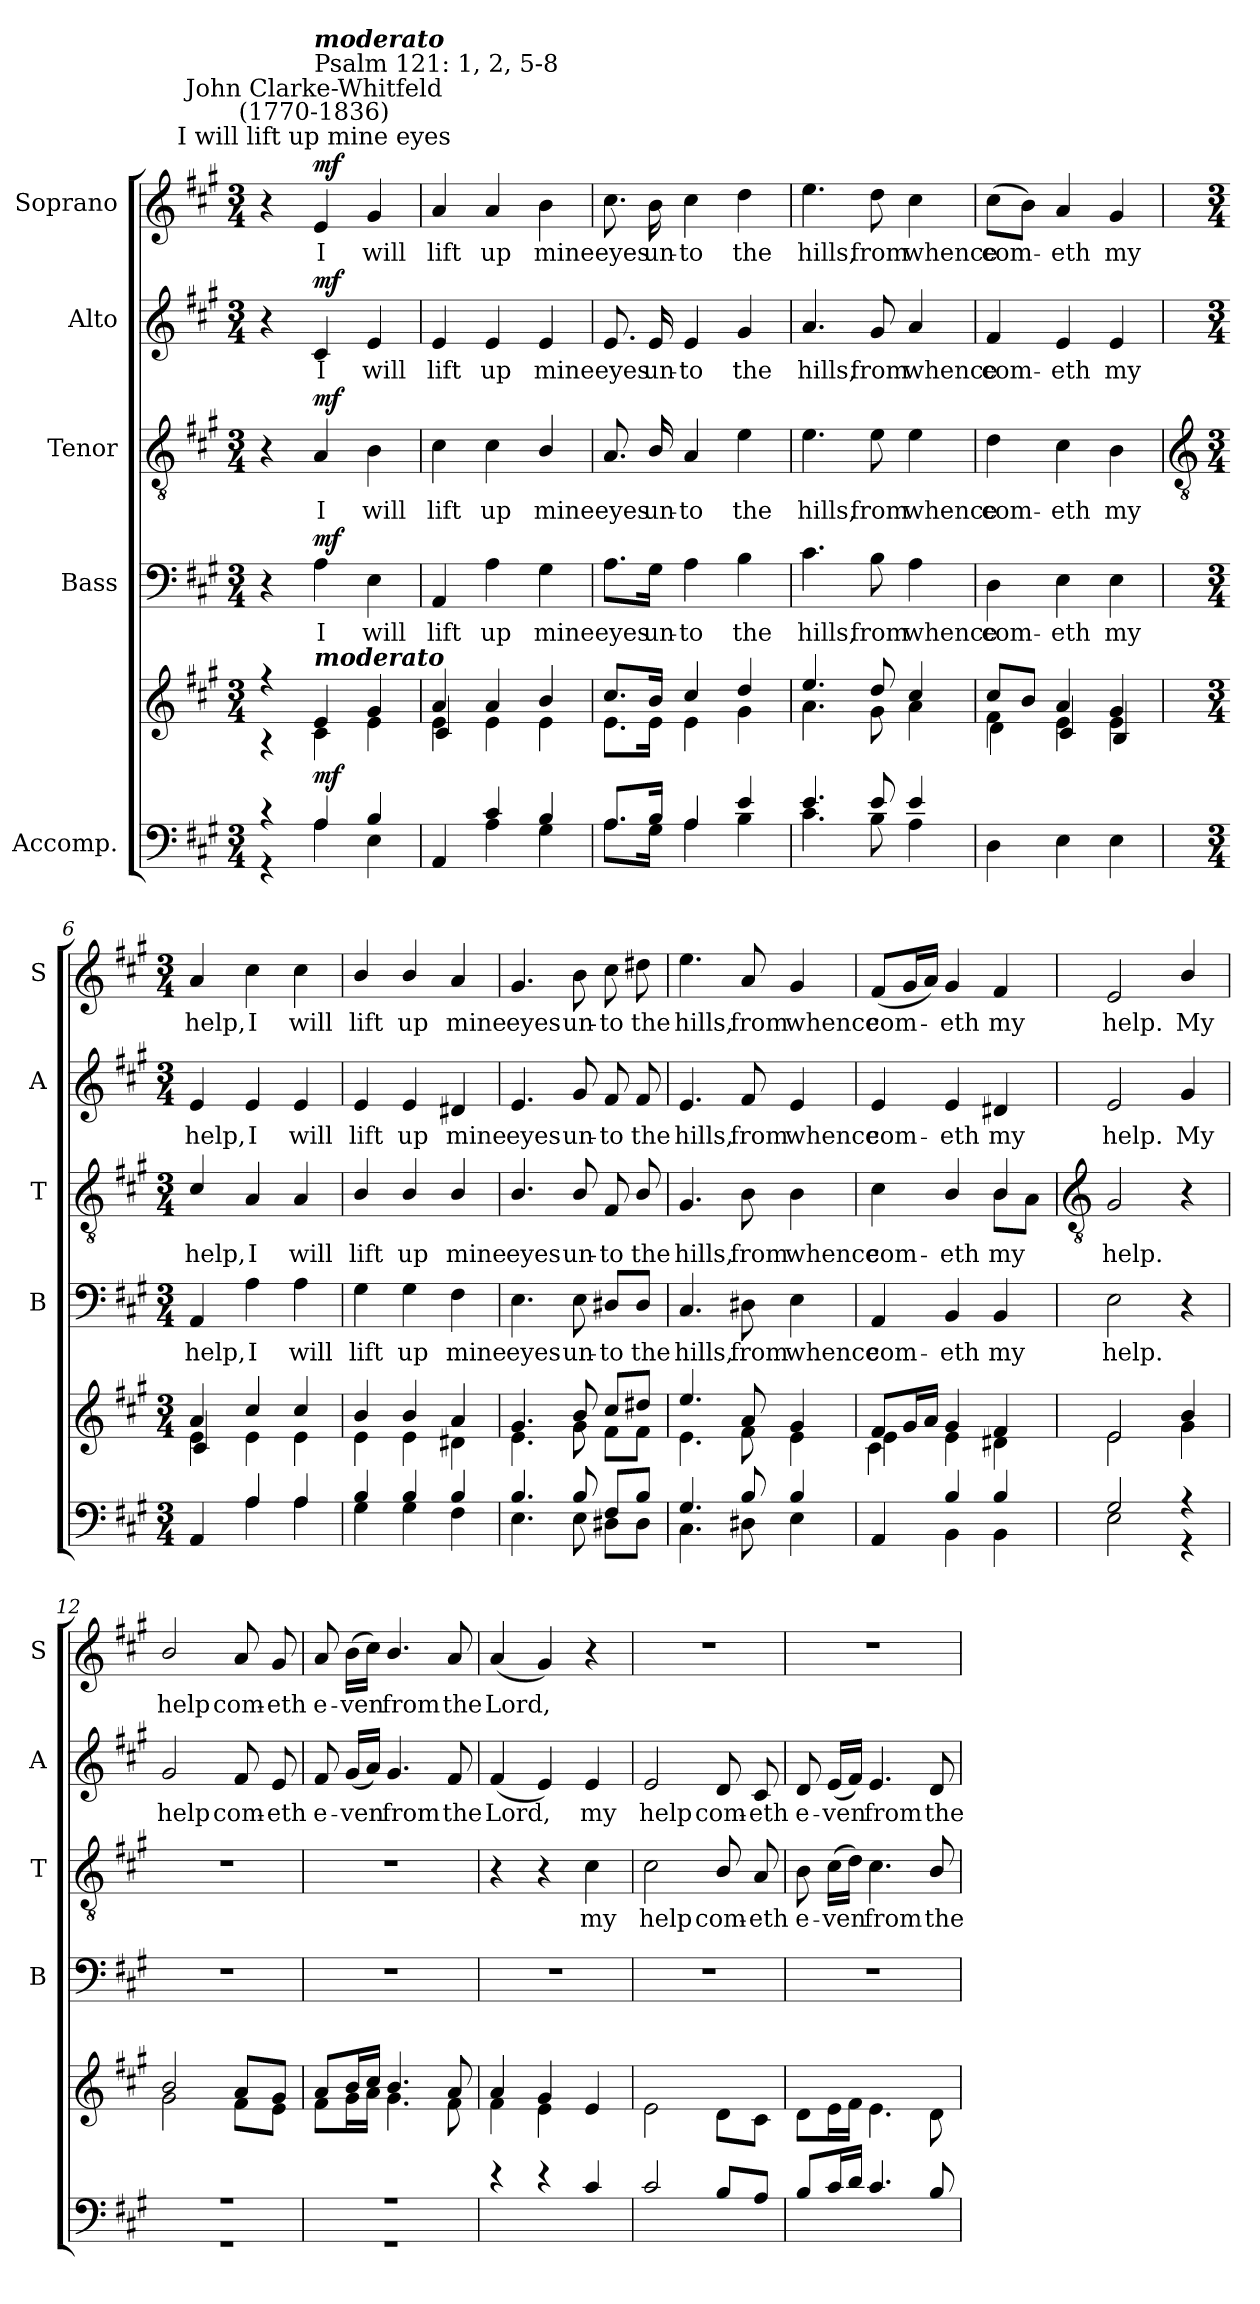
**kern	**kern	**dynam	**kern	**text	**dynam	**kern	**text	**dynam	**kern	**text	**dynam	**kern	**text	**dynam
*part5	*part5	*part5	*part4	*part4	*part4	*part3	*part3	*part3	*part2	*part2	*part2	*part1	*part1	*part1
*staff6	*staff5	*staff5/6	*staff4	*staff4	*staff4	*staff3	*staff3	*staff3	*staff2	*staff2	*staff2	*staff1	*staff1	*staff1
*I"Accomp.	*	*	*I"Bass	*	*	*I"Tenor	*	*	*I"Alto	*	*	*I"Soprano	*	*
*	*	*	*I'B	*	*	*I'T	*	*	*I'A	*	*	*I'S	*	*
*clefF4	*clefG2	*	*clefF4	*	*	*clefGv2	*	*	*clefG2	*	*	*clefG2	*	*
*k[f#c#g#]	*k[f#c#g#]	*	*k[f#c#g#]	*	*	*k[f#c#g#]	*	*	*k[f#c#g#]	*	*	*k[f#c#g#]	*	*
*A:	*A:	*	*A:	*	*	*A:	*	*	*A:	*	*	*A:	*	*
*M3/4	*M3/4	*	*M3/4	*	*	*M3/4	*	*	*M3/4	*	*	*M3/4	*	*
=1	=1	=1	=1	=1	=1	=1	=1	=1	=1	=1	=1	=1	=1	=1
*^	*^	*	*	*	*	*	*	*	*	*	*	*	*	*
4r	4r	4r	4r	.	4r	.	.	4r	.	.	4r	.	.	4r	.	.
!	!	!	!	!	!	!	!	!	!	!	!	!	!	!LO:TX:a:cj:t=I will lift up mine eyes	!	!
!	!	!	!	!	!	!	!	!	!	!	!	!	!	!LO:TX:a:cj:t=John Clarke-Whitfeld\n(1770-1836)	!	!
!	!	!	!	!	!	!	!	!	!	!	!	!	!	!LO:TX:a:t=Psalm 121&colon; 1, 2, 5-8	!	!
!	!	!	!	!	!	!	!	!	!	!	!	!	!	!LO:TX:a:Bi:t=moderato	!	!
!	!	!LO:TX:a:Bi:t=moderato	!	!	!	!	!	!	!	!	!	!	!	!	!	!
!	!	!	!	!LO:DY:b	!	!LO:LY:b	!LO:DY:b	!	!LO:LY:b	!LO:DY:b	!	!LO:LY:b	!LO:DY:b	!	!LO:LY:b	!LO:DY:b
4A	4A	4e	4c#	mf	4A	I	mf	4A	I	mf	4c#	I	mf	4e	I	mf
!	!	!	!	!	!	!LO:LY:b	!	!	!LO:LY:b	!	!	!LO:LY:b	!	!	!LO:LY:b	!
4B	4E	4g#	4e	.	4E	will	.	4B	will	.	4e	will	.	4g#	will	.
=2	=2	=2	=2	=2	=2	=2	=2	=2	=2	=2	=2	=2	=2	=2	=2	=2
*	*	*	*^	*	*	*	*	*	*	*	*	*	*	*	*	*
!	!	!	!	!	!	!	!LO:LY:b	!	!	!LO:LY:b	!	!	!LO:LY:b	!	!	!LO:LY:b	!
4ryy	4AA	4a	4e	4c#	.	4AA	lift	.	4c#	lift	.	4e	lift	.	4a	lift	.
!	!	!	!	!	!	!	!LO:LY:b	!	!	!LO:LY:b	!	!	!LO:LY:b	!	!	!LO:LY:b	!
4c#	4A	4a	4e	2ryy	.	4A	up	.	4c#	up	.	4e	up	.	4a	up	.
!	!	!	!	!	!	!	!LO:LY:b	!	!	!LO:LY:b	!	!	!LO:LY:b	!	!	!LO:LY:b	!
4B	4G#	4b/	4e	.	.	4G#	mine	.	4B/	mine	.	4e	mine	.	4b	mine	.
*	*	*	*v	*v	*	*	*	*	*	*	*	*	*	*	*	*	*
=3	=3	=3	=3	=3	=3	=3	=3	=3	=3	=3	=3	=3	=3	=3	=3	=3
!	!	!	!	!	!	!LO:LY:b	!	!	!LO:LY:b	!	!	!LO:LY:b	!	!	!LO:LY:b	!
8.AL	8.AL	8.cc#/L	8.eL	.	8.A\L	eyes	.	8.A	eyes	.	8.e	eyes	.	8.cc#	eyes	.
!	!	!	!	!	!	!LO:LY:b	!	!	!LO:LY:b	!	!	!LO:LY:b	!	!	!LO:LY:b	!
16BJ	16G#J	16b/J	16eJ	.	16G#\Jk	un-	.	16B/	un-	.	16e	un-	.	16b	un-	.
!	!	!	!	!	!	!LO:LY:b	!	!	!LO:LY:b	!	!	!LO:LY:b	!	!	!LO:LY:b	!
4A	4A	4cc#/	4e	.	4A	-to	.	4A	-to	.	4e	-to	.	4cc#	-to	.
!	!	!	!	!	!	!LO:LY:b	!	!	!LO:LY:b	!	!	!LO:LY:b	!	!	!LO:LY:b	!
4e	4B	4dd	4g#\	.	4B	the	.	4e	the	.	4g#	the	.	4dd	the	.
=4	=4	=4	=4	=4	=4	=4	=4	=4	=4	=4	=4	=4	=4	=4	=4	=4
!	!	!	!	!	!	!LO:LY:b	!	!	!LO:LY:b	!	!	!LO:LY:b	!	!	!LO:LY:b	!
4.e	4.c#	4.ee	4.a\	.	4.c#	hills,	.	4.e	hills,	.	4.a	hills,	.	4.ee	hills,	.
!	!	!	!	!	!	!LO:LY:b	!	!	!LO:LY:b	!	!	!LO:LY:b	!	!	!LO:LY:b	!
8e	8B	8dd	8g#\	.	8B	from	.	8e	from	.	8g#	from	.	8dd	from	.
!	!	!	!	!	!	!LO:LY:b	!	!	!LO:LY:b	!	!	!LO:LY:b	!	!	!LO:LY:b	!
4e	4A	4cc#/	4a	.	4A	whence	.	4e	whence	.	4a	whence	.	4cc#	whence	.
=5	=5	=5	=5	=5	=5	=5	=5	=5	=5	=5	=5	=5	=5	=5	=5	=5
*	*	*	*^	*	*	*	*	*	*	*	*	*	*	*	*	*
!	!	!	!	!	!	!	!LO:LY:b	!	!	!LO:LY:b	!	!	!LO:LY:b	!	!	!LO:LY:b	!
*v	*v	*	*	*	*	*	*	*	*	*	*	*	*	*	*	*	*
4D	8cc#/L	4f#\	4d\	.	4D	com-	.	4d	com-	.	4f#	com-	.	(>8cc#L	com-	.
.	8b/J	.	.	.	.	.	.	.	.	.	.	.	.	8bJ)	.	.
!	!	!	!	!	!	!LO:LY:b	!	!	!LO:LY:b	!	!	!LO:LY:b	!	!	!LO:LY:b	!
4E	4a	4e	4c#	.	4E	-eth	.	4c#	-eth	.	4e	-eth	.	4a	eth	.
!	!	!	!	!	!	!LO:LY:b	!	!	!LO:LY:b	!	!	!LO:LY:b	!	!	!LO:LY:b	!
4E	4g#	4e	4B	.	4E	my	.	4B	my	.	4e	my	.	4g#	my	.
!!LO:LB:g=z
=6	=6	=6	=6	=6	=6	=6	=6	=6	=6	=6	=6	=6	=6	=6	=6	=6
*	*	*	*	*	*	*	*	*clefGv2	*	*	*	*	*	*	*	*
*M3/4	*M3/4	*	*	*	*M3/4	*	*	*M3/4	*	*	*M3/4	*	*	*M3/4	*	*
*^	*	*	*	*	*	*	*	*^	*	*	*	*	*	*	*	*
!	!	!	!	!	!	!	!LO:LY:b	!	!	!LO:N:vis=1	!LO:LY:b	!	!	!LO:LY:b	!	!	!LO:LY:b	!
4ryy	4AA	4a	4e	4c#	.	4AA	help,	.	4c#	2.ryy	help,	.	4e	help,	.	4a	help,	.
!	!	!	!	!	!	!	!LO:LY:b	!	!	!	!LO:LY:b	!	!	!LO:LY:b	!	!	!LO:LY:b	!
4A	4A	4cc#/	4e	2ryy	.	4A	I	.	4A	.	I	.	4e	I	.	4cc#	I	.
!	!	!	!	!	!	!	!LO:LY:b	!	!	!	!LO:LY:b	!	!	!LO:LY:b	!	!	!LO:LY:b	!
4A	4A	4cc#/	4e	.	.	4A	will	.	4A	.	will	.	4e	will	.	4cc#	will	.
*	*	*	*v	*v	*	*	*	*	*	*	*	*	*	*	*	*	*	*
=7	=7	=7	=7	=7	=7	=7	=7	=7	=7	=7	=7	=7	=7	=7	=7	=7	=7
!	!	!	!	!	!	!LO:LY:b	!	!	!LO:N:vis=1	!LO:LY:b	!	!	!LO:LY:b	!	!	!LO:LY:b	!
4B	4G#	4b/	4e	.	4G#	lift	.	4B/	2.ryy	lift	.	4e	lift	.	4b/	lift	.
!	!	!	!	!	!	!LO:LY:b	!	!	!	!LO:LY:b	!	!	!LO:LY:b	!	!	!LO:LY:b	!
4B	4G#	4b/	4e	.	4G#	up	.	4B/	.	up	.	4e	up	.	4b/	up	.
!	!	!	!	!	!	!LO:LY:b	!	!	!	!LO:LY:b	!	!	!LO:LY:b	!	!	!LO:LY:b	!
4B	4F#	4a	4d#X	.	4F#	mine	.	4B/	.	mine	.	4d#X	mine	.	4a	mine	.
=8	=8	=8	=8	=8	=8	=8	=8	=8	=8	=8	=8	=8	=8	=8	=8	=8	=8
!	!	!	!	!	!	!LO:LY:b	!	!	!LO:N:vis=1	!LO:LY:b	!	!	!LO:LY:b	!	!	!LO:LY:b	!
4.B	4.E	4.g#	4.e	.	4.E	eyes	.	4.B/	2.ryy	eyes	.	4.e	eyes	.	4.g#	eyes	.
!	!	!	!	!	!	!LO:LY:b	!	!	!	!LO:LY:b	!	!	!LO:LY:b	!	!	!LO:LY:b	!
8B	8E	8b/	8g#	.	8E	un-	.	8B/	.	un-	.	8g#	un-	.	8b	un-	.
!	!	!	!	!	!	!LO:LY:b	!	!	!	!LO:LY:b	!	!	!LO:LY:b	!	!	!LO:LY:b	!
8F#L	8D#XL	8cc#L	8f#\L	.	8D#X/L	-to	.	8F#	.	-to	.	8f#	-to	.	8cc#	-to	.
!	!	!	!	!	!	!LO:LY:b	!	!	!	!LO:LY:b	!	!	!LO:LY:b	!	!	!LO:LY:b	!
8BJ	8D#J	8dd#XJ	8f#\J	.	8D#/J	the	.	8B/	.	the	.	8f#	the	.	8dd#X	the	.
=9	=9	=9	=9	=9	=9	=9	=9	=9	=9	=9	=9	=9	=9	=9	=9	=9	=9
!	!	!	!	!	!	!LO:LY:b	!	!	!LO:N:vis=1	!LO:LY:b	!	!	!LO:LY:b	!	!	!LO:LY:b	!
4.G#	4.C#\	4.ee	4.e\	.	4.C#	hills,	.	4.G#	2.ryy	hills,	.	4.e	hills,	.	4.ee	hills,	.
!	!	!	!	!	!	!LO:LY:b	!	!	!	!LO:LY:b	!	!	!LO:LY:b	!	!	!LO:LY:b	!
8B	8D#X	8a	8f#	.	8D#X	from	.	8B\	.	from	.	8f#	from	.	8a	from	.
!	!	!	!	!	!	!LO:LY:b	!	!	!	!LO:LY:b	!	!	!LO:LY:b	!	!	!LO:LY:b	!
4B	4E	4g#	4e	.	4E	whence	.	4B\	.	whence	.	4e	whence	.	4g#	whence	.
=10	=10	=10	=10	=10	=10	=10	=10	=10	=10	=10	=10	=10	=10	=10	=10	=10	=10
*	*	*	*^	*	*	*	*	*	*	*	*	*	*	*	*	*	*
!	!	!	!	!	!	!	!LO:LY:b	!	!	!	!LO:LY:b	!	!	!LO:LY:b	!	!	!LO:LY:b	!
4ryy	4AA	8f#L	4e\	4c#\	.	4AA	com-	.	4c#\	2ryy	com-	.	4e	com-	.	(<8f#L	com-	.
.	.	16g#L	.	.	.	.	.	.	.	.	.	.	.	.	.	16g#L	.	.
.	.	16aJJ	.	.	.	.	.	.	.	.	.	.	.	.	.	16aJJ)	.	.
!	!	!	!	!	!	!	!LO:LY:b	!	!	!	!LO:LY:b	!	!	!LO:LY:b	!	!	!LO:LY:b	!
4B	4BB\	4g#	4e	2ryy	.	4BB	-eth	.	4B/	.	-eth	.	4e	-eth	.	4g#	eth	.
!	!	!	!	!	!	!	!LO:LY:b	!	!	!	!LO:LY:b	!	!	!LO:LY:b	!	!	!LO:LY:b	!
4B	4BB\	4f#	4d#X	.	.	4BB	my	.	4B/	8B\L	my	.	4d#X	my	.	4f#	my	.
.	.	.	.	.	.	.	.	.	.	8A\J	.	.	.	.	.	.	.	.
*	*	*v	*v	*v	*	*	*	*	*v	*v	*	*	*	*	*	*	*	*
!!LO:LB:g=z
=11	=11	=11	=11	=11	=11	=11	=11	=11	=11	=11	=11	=11	=11	=11	=11
*	*	*	*	*	*	*	*clefGv2	*	*	*	*	*	*	*	*
*	*	*^	*	*	*	*	*^	*	*	*	*	*	*	*	*
!	!	!	!	!	!	!LO:LY:b	!	!	!	!LO:LY:b	!	!	!LO:LY:b	!	!	!LO:LY:b	!
*	*	*	*	*	*	*	*	*v	*v	*	*	*	*	*	*	*	*
2G#	2E	2e	2e	.	2E	help.	.	2G#/	help.	.	2e	help.	.	2e	help.	.
!	!	!	!	!	!	!	!	!	!	!	!	!LO:LY:b	!	!	!LO:LY:b	!
4r	4r	4b/	4g#	.	4r	.	.	4r	.	.	4g#	My	.	4b/	My	.
=12	=12	=12	=12	=12	=12	=12	=12	=12	=12	=12	=12	=12	=12	=12	=12	=12
!LO:N:vis=1	!LO:N:vis=1	!	!	!	!LO:N:vis=1	!	!	!LO:N:vis=1	!	!	!	!LO:LY:b	!	!	!LO:LY:b	!
2.r	2.r	2b/	2g#	.	2.r	.	.	2.r	.	.	2g#	help	.	2b/	help	.
!	!	!	!	!	!	!	!	!	!	!	!	!LO:LY:b	!	!	!LO:LY:b	!
.	.	8aL	8f#L	.	.	.	.	.	.	.	8f#	com-	.	8a	com-	.
!	!	!	!	!	!	!	!	!	!	!	!	!LO:LY:b	!	!	!LO:LY:b	!
.	.	8g#J	8eJ	.	.	.	.	.	.	.	8e	-eth	.	8g#	-eth	.
=13	=13	=13	=13	=13	=13	=13	=13	=13	=13	=13	=13	=13	=13	=13	=13	=13
!LO:N:vis=1	!LO:N:vis=1	!	!	!	!LO:N:vis=1	!	!	!LO:N:vis=1	!	!	!	!LO:LY:b	!	!	!LO:LY:b	!
2.r	2.r	8a/L	8f#L	.	2.r	.	.	2.r	.	.	8f#	e-	.	8a	e-	.
!	!	!	!	!	!	!	!	!	!	!	!	!LO:LY:b	!	!	!LO:LY:b	!
.	.	16b/L	16g#L	.	.	.	.	.	.	.	(<16g#LL	-ven	.	(>16bLL	-ven	.
.	.	16cc#/JJ	16aJJ	.	.	.	.	.	.	.	16aJJ)	.	.	16cc#JJ)	.	.
!	!	!	!	!	!	!	!	!	!	!	!	!LO:LY:b	!	!	!LO:LY:b	!
.	.	4.b/	4.g#	.	.	.	.	.	.	.	4.g#	from	.	4.b/	from	.
!	!	!	!	!	!	!	!	!	!	!	!	!LO:LY:b	!	!	!LO:LY:b	!
.	.	8a	8f#	.	.	.	.	.	.	.	8f#	the	.	8a	the	.
=14	=14	=14	=14	=14	=14	=14	=14	=14	=14	=14	=14	=14	=14	=14	=14	=14
!	!LO:N:vis=1	!	!	!	!LO:N:vis=1	!	!	!	!	!	!	!LO:LY:b	!	!	!LO:LY:b	!
4r	2.ryy	4a	4f#	.	2.r	.	.	4r	.	.	(<4f#	Lord,	.	(<4a	Lord,	.
4r	.	4g#	4e	.	.	.	.	4r	.	.	4e)	.	.	4g#)	.	.
!	!	!	!	!	!	!	!	!	!LO:LY:b	!	!	!LO:LY:b	!	!	!	!
4c#	.	4ryy	4e	.	.	.	.	4c#	my	.	4e	my	.	4r	.	.
=15	=15	=15	=15	=15	=15	=15	=15	=15	=15	=15	=15	=15	=15	=15	=15	=15
!	!LO:N:vis=1	!LO:N:vis=1	!	!	!LO:N:vis=1	!	!	!	!LO:LY:b	!	!	!LO:LY:b	!	!LO:N:vis=1	!	!
2c#	2.ryy	2.ryy	2e	.	2.r	.	.	2c#	help	.	2e	help	.	2.r	.	.
!	!	!	!	!	!	!	!	!	!LO:LY:b	!	!	!LO:LY:b	!	!	!	!
8BL	.	.	8dL	.	.	.	.	8B/	com-	.	8d	com-	.	.	.	.
!	!	!	!	!	!	!	!	!	!LO:LY:b	!	!	!LO:LY:b	!	!	!	!
8AJ	.	.	8c#J	.	.	.	.	8A	-eth	.	8c#	-eth	.	.	.	.
=16	=16	=16	=16	=16	=16	=16	=16	=16	=16	=16	=16	=16	=16	=16	=16	=16
!	!LO:N:vis=1	!LO:N:vis=1	!	!	!LO:N:vis=1	!	!	!	!LO:LY:b	!	!	!LO:LY:b	!	!LO:N:vis=1	!	!
8BL	2.ryy	2.ryy	8dL	.	2.r	.	.	8B	e-	.	8d	e-	.	2.r	.	.
!	!	!	!	!	!	!	!	!	!LO:LY:b	!	!	!LO:LY:b	!	!	!	!
16c#L	.	.	16eL	.	.	.	.	(>16c#LL	-ven	.	(<16eLL	-ven	.	.	.	.
16dJJ	.	.	16f#JJ	.	.	.	.	16dJJ)	.	.	16f#JJ)	.	.	.	.	.
!	!	!	!	!	!	!	!	!	!LO:LY:b	!	!	!LO:LY:b	!	!	!	!
4.c#	.	.	4.e	.	.	.	.	4.c#	from	.	4.e	from	.	.	.	.
!	!	!	!	!	!	!	!	!	!LO:LY:b	!	!	!LO:LY:b	!	!	!	!
8B	.	.	8d	.	.	.	.	8B/	the	.	8d	the	.	.	.	.
*v	*v	*	*	*	*	*	*	*	*	*	*	*	*	*	*	*
*	*v	*v	*	*	*	*	*	*	*	*	*	*	*	*	*
=	=	=	=	=	=	=	=	=	=	=	=	=	=	=
*-	*-	*-	*-	*-	*-	*-	*-	*-	*-	*-	*-	*-	*-	*-
